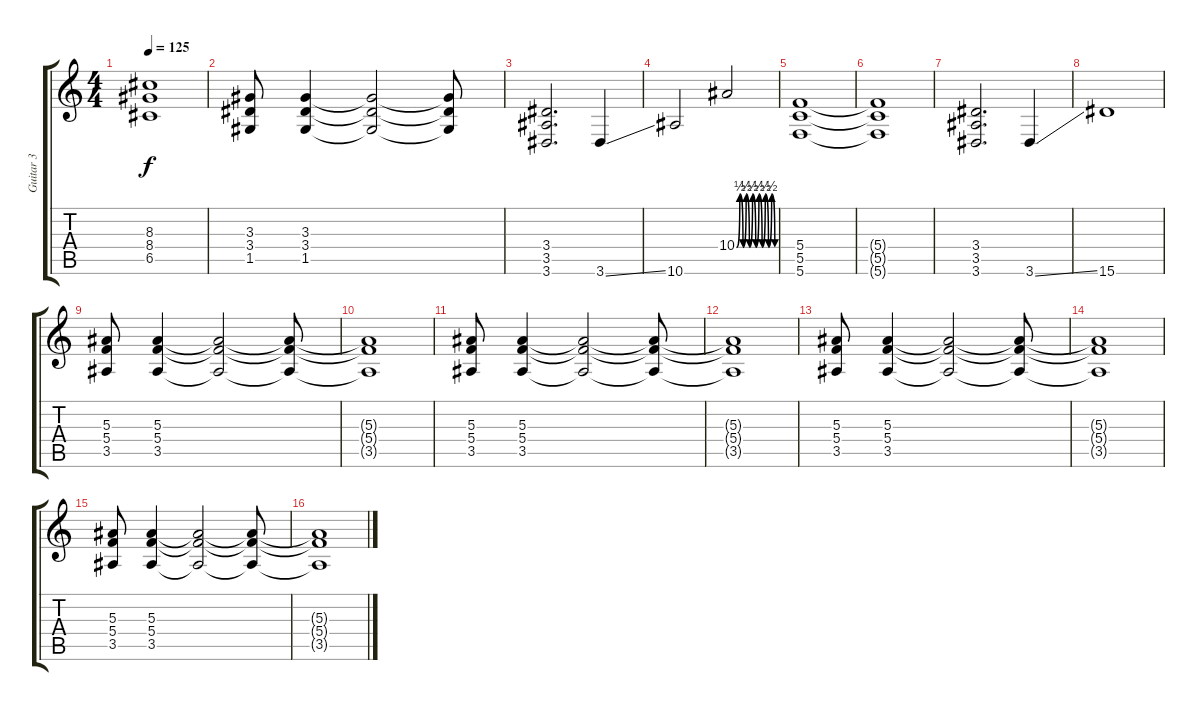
\track ("Guitar 3" "Guitar 3") {instrument distortionguitar}
\staff {score tabs}
\tuning (D4 A3 F3 C3 G2 C2) {hide}
\ts (4 4)
\tempo 125
\clef g2
\ks c
(8.3 8.4 6.5).1{dy f} |
(3.3 3.4 1.5).8 (3.3 3.4 1.5).4 (3.3{t} 3.4{t} 1.5{t}).2 (3.3{t} 3.4{t} 1.5{t}).8 |
(3.4 3.5 3.6).2{d} 3.6{ss}.4 |
10.6.2 10.4{be (custom 0 0 5 2 10 0 15 2 20 0 25 2 30 0 35 2 40 0 45 2 50 0 55 2 60 0)}.2 |
(5.4 5.5 5.6).1 |
(5.4{t} 5.5{t} 5.6{t}).1 |
(3.4 3.5 3.6).2{d} 3.6{ss}.4 |
15.6.1 |
(5.3 5.4 3.5).8 (5.3 5.4 3.5).4 (5.3{t} 5.4{t} 3.5{t}).2 (5.3{t} 5.4{t} 3.5{t}).8 |
(5.3{t} 5.4{t} 3.5{t}).1 |
(5.3 5.4 3.5).8 (5.3 5.4 3.5).4 (5.3{t} 5.4{t} 3.5{t}).2 (5.3{t} 5.4{t} 3.5{t}).8 |
(5.3{t} 5.4{t} 3.5{t}).1 |
(5.3 5.4 3.5).8 (5.3 5.4 3.5).4 (5.3{t} 5.4{t} 3.5{t}).2 (5.3{t} 5.4{t} 3.5{t}).8 |
(5.3{t} 5.4{t} 3.5{t}).1 |
(5.3 5.4 3.5).8 (5.3 5.4 3.5).4 (5.3{t} 5.4{t} 3.5{t}).2 (5.3{t} 5.4{t} 3.5{t}).8 |
(5.3{t} 5.4{t} 3.5{t}).1
